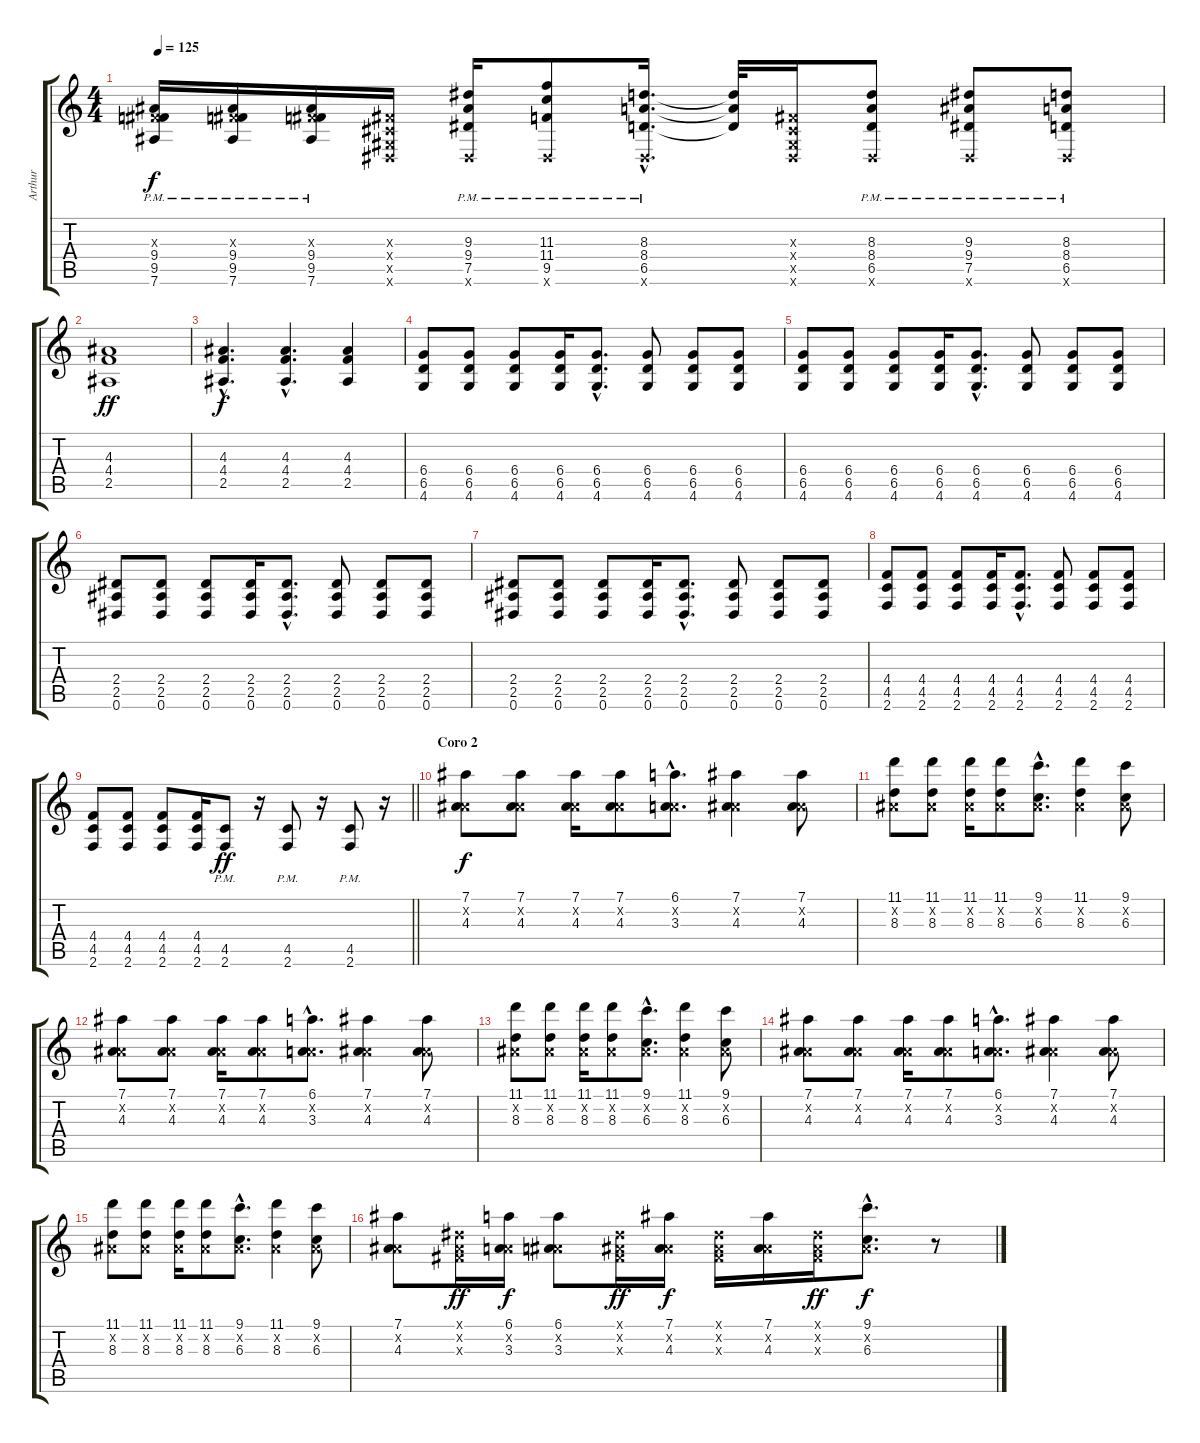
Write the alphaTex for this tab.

\track ("Arthur" "Arthur") {instrument overdrivenguitar}
\staff {score tabs}
\tuning (Eb4 Bb3 Gb3 Db3 Ab2 Eb2) {hide}
\ts (4 4)
\tempo 125
\clef g2
\ks c
(0.3{x} 9.4 9.5{pm} 7.6{pm}).16{dy f} (0.3{x} 9.4 9.5{pm} 7.6{pm}).16 (0.3{x} 9.4 9.5{pm} 7.6{pm}).16 (0.3{x} 0.4{x} 0.5{x} 0.6{x}).16 (9.3 9.4{pm} 7.5{pm} 0.6{x}).16 (11.3 11.4{pm} 9.5{pm} 0.6{x}).8 (8.3{hac} 8.4{hac pm} 6.5{hac pm} 0.6{hac x}).16{d} (8.3{t} 8.4{t} 6.5{t}).32 (0.3{x} 0.4{x} 0.5{x} 0.6{x}).16 (8.3 8.4{pm} 6.5{pm} 0.6{x}).8 (9.3 9.4{pm} 7.5{pm} 0.6{x}).8 (8.3 8.4{pm} 6.5{pm} 0.6{x}).8 |
(4.3 4.4 2.5).1{dy ff} |
(4.3{hac} 4.4{hac} 2.5{hac}).4{d dy f} (4.3{hac} 4.4{hac} 2.5{hac}).4{d} (4.3 4.4 2.5).4 |
(6.4 6.5 4.6).8 (6.4 6.5 4.6).8 (6.4 6.5 4.6).8 (6.4 6.5 4.6).16 (6.4{hac} 6.5{hac} 4.6{hac}).8{d} (6.4 6.5 4.6).8 (6.4 6.5 4.6).8 (6.4 6.5 4.6).8 |
(6.4 6.5 4.6).8 (6.4 6.5 4.6).8 (6.4 6.5 4.6).8 (6.4 6.5 4.6).16 (6.4{hac} 6.5{hac} 4.6{hac}).8{d} (6.4 6.5 4.6).8 (6.4 6.5 4.6).8 (6.4 6.5 4.6).8 |
(2.4 2.5 0.6).8 (2.4 2.5 0.6).8 (2.4 2.5 0.6).8 (2.4 2.5 0.6).16 (2.4{hac} 2.5{hac} 0.6{hac}).8{d} (2.4 2.5 0.6).8 (2.4 2.5 0.6).8 (2.4 2.5 0.6).8 |
(2.4 2.5 0.6).8 (2.4 2.5 0.6).8 (2.4 2.5 0.6).8 (2.4 2.5 0.6).16 (2.4{hac} 2.5{hac} 0.6{hac}).8{d} (2.4 2.5 0.6).8 (2.4 2.5 0.6).8 (2.4 2.5 0.6).8 |
(4.4 4.5 2.6).8 (4.4 4.5 2.6).8 (4.4 4.5 2.6).8 (4.4 4.5 2.6).16 (4.4{hac} 4.5{hac} 2.6{hac}).8{d} (4.4 4.5 2.6).8 (4.4 4.5 2.6).8 (4.4 4.5 2.6).8 |
\barLineRight lightlight
(4.4 4.5 2.6).8 (4.4 4.5 2.6).8 (4.4 4.5 2.6).8 (4.4 4.5 2.6).16 (4.5{pm} 2.6{pm}).8{dy ff} r.16 (4.5{pm} 2.6{pm}).8 r.16 (4.5{pm} 2.6{pm}).8 r.16 |
\section ("" "Coro 2")
(7.1 0.2{x} 4.3).8{dy f} (7.1 0.2{x} 4.3).8 (7.1 0.2{x} 4.3).16 (7.1 0.2{x} 4.3).8 (6.1{hac} 0.2{hac x} 3.3{hac}).8{d} (7.1 0.2{x} 4.3).4 (7.1 0.2{x} 4.3).8 |
(11.1 0.2{x} 8.3).8 (11.1 0.2{x} 8.3).8 (11.1 0.2{x} 8.3).16 (11.1 0.2{x} 8.3).8 (9.1{hac} 0.2{hac x} 6.3{hac}).8{d} (11.1 0.2{x} 8.3).4 (9.1 0.2{x} 6.3).8 |
(7.1 0.2{x} 4.3).8 (7.1 0.2{x} 4.3).8 (7.1 0.2{x} 4.3).16 (7.1 0.2{x} 4.3).8 (6.1{hac} 0.2{hac x} 3.3{hac}).8{d} (7.1 0.2{x} 4.3).4 (7.1 0.2{x} 4.3).8 |
(11.1 0.2{x} 8.3).8 (11.1 0.2{x} 8.3).8 (11.1 0.2{x} 8.3).16 (11.1 0.2{x} 8.3).8 (9.1{hac} 0.2{hac x} 6.3{hac}).8{d} (11.1 0.2{x} 8.3).4 (9.1 0.2{x} 6.3).8 |
(7.1 0.2{x} 4.3).8 (7.1 0.2{x} 4.3).8 (7.1 0.2{x} 4.3).16 (7.1 0.2{x} 4.3).8 (6.1{hac} 0.2{hac x} 3.3{hac}).8{d} (7.1 0.2{x} 4.3).4 (7.1 0.2{x} 4.3).8 |
(11.1 0.2{x} 8.3).8 (11.1 0.2{x} 8.3).8 (11.1 0.2{x} 8.3).16 (11.1 0.2{x} 8.3).8 (9.1{hac} 0.2{hac x} 6.3{hac}).8{d} (11.1 0.2{x} 8.3).4 (9.1 0.2{x} 6.3).8 |
(7.1 0.2{x} 4.3).8 (0.1{x} 0.2{x} 0.3{x}).16{dy ff} (6.1 0.2{x} 3.3).16{dy f} (6.1 0.2{x} 3.3).8 (0.1{x} 0.2{x} 0.3{x}).16{dy ff} (7.1 0.2{x} 4.3).16{dy f} (0.1{x} 0.2{x} 0.3{x}).16 (7.1 0.2{x} 4.3).16 (0.1{x} 0.2{x} 0.3{x}).16{dy ff} (9.1{hac} 0.2{hac x} 6.3{hac}).8{d dy f} r.8
